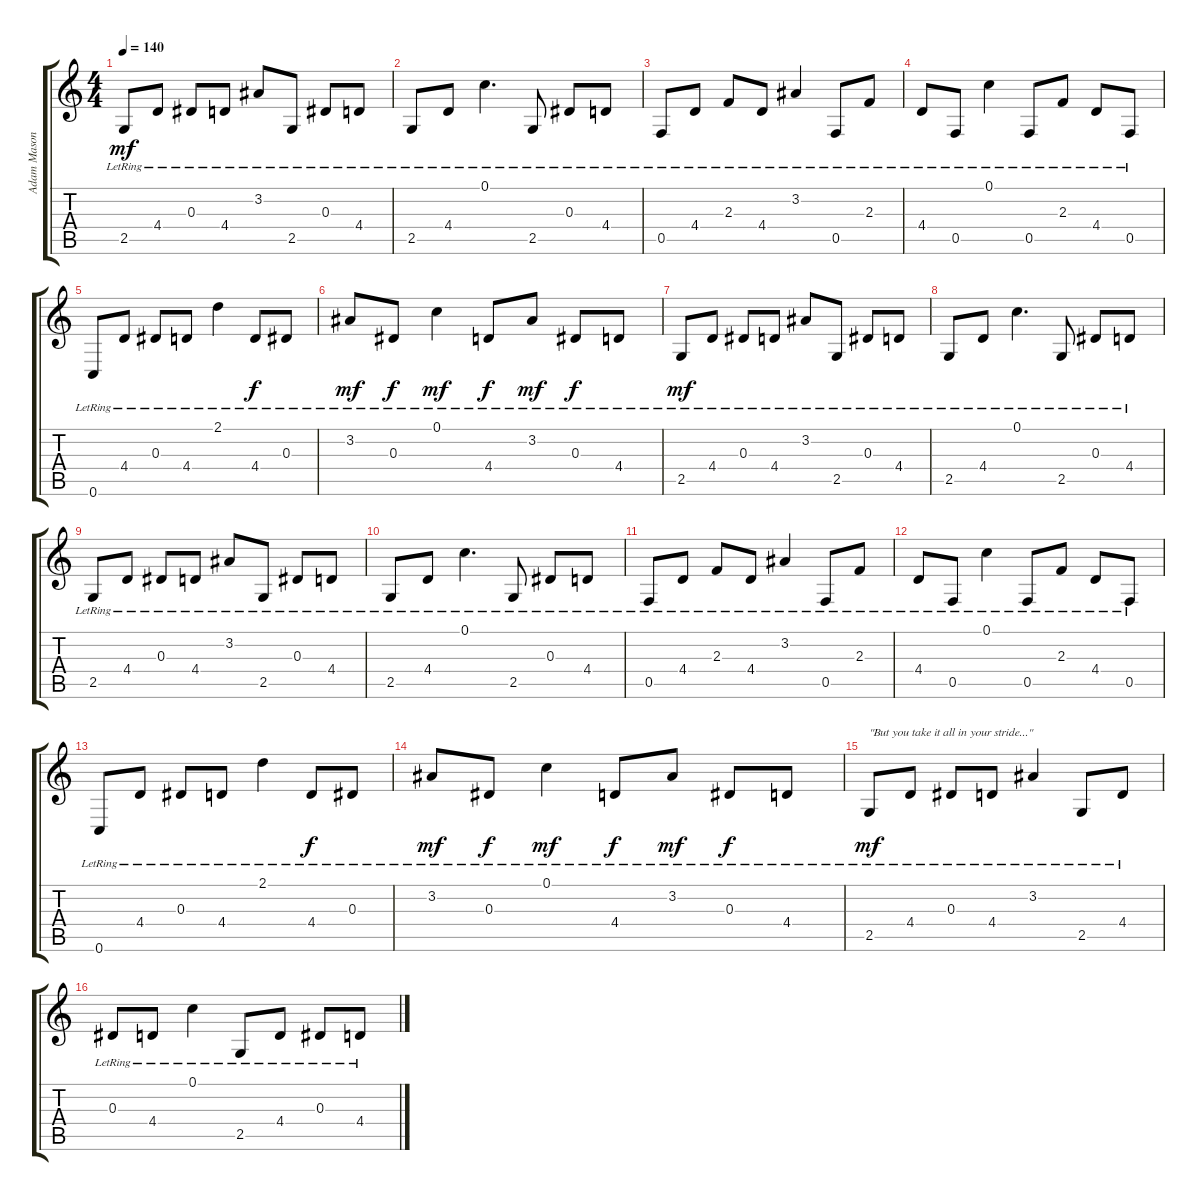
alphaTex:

\track ("Adam Mason (Rythm Guitar)" "Adam Mason") {instrument distortionguitar}
\staff {score tabs}
\tuning (C4 G3 Eb3 Bb2 F2 C2) {hide}
\ts (4 4)
\tempo 140
\clef g2
\ks c
2.5{lr}.8{dy mf} 4.4{lr}.8 0.3{lr}.8 4.4{lr}.8 3.2{lr}.8 2.5{lr}.8 0.3{lr}.8 4.4{lr}.8 |
2.5{lr}.8 4.4{lr}.8 0.1{lr}.4{d} 2.5{lr}.8 0.3{lr}.8 4.4{lr}.8 |
0.5{lr}.8 4.4{lr}.8 2.3{lr}.8 4.4{lr}.8 3.2{lr}.4 0.5{lr}.8 2.3{lr}.8 |
4.4{lr}.8 0.5{lr}.8 0.1{lr}.4 0.5{lr}.8 2.3{lr}.8 4.4{lr}.8 0.5{lr}.8 |
0.6{lr}.8 4.4{lr}.8 0.3{lr}.8 4.4{lr}.8 2.1{lr}.4 4.4{lr}.8{dy f} 0.3{lr}.8 |
3.2{lr}.8{dy mf} 0.3{lr}.8{dy f} 0.1{lr}.4{dy mf} 4.4{lr}.8{dy f} 3.2{lr}.8{dy mf} 0.3{lr}.8{dy f} 4.4{lr}.8 |
2.5{lr}.8{dy mf} 4.4{lr}.8 0.3{lr}.8 4.4{lr}.8 3.2{lr}.8 2.5{lr}.8 0.3{lr}.8 4.4{lr}.8 |
2.5{lr}.8 4.4{lr}.8 0.1{lr}.4{d} 2.5{lr}.8 0.3{lr}.8 4.4{lr}.8 |
2.5{lr}.8 4.4{lr}.8 0.3{lr}.8 4.4{lr}.8 3.2{lr}.8 2.5{lr}.8 0.3{lr}.8 4.4{lr}.8 |
2.5{lr}.8 4.4{lr}.8 0.1{lr}.4{d} 2.5{lr}.8 0.3{lr}.8 4.4{lr}.8 |
0.5{lr}.8 4.4{lr}.8 2.3{lr}.8 4.4{lr}.8 3.2{lr}.4 0.5{lr}.8 2.3{lr}.8 |
4.4{lr}.8 0.5{lr}.8 0.1{lr}.4 0.5{lr}.8 2.3{lr}.8 4.4{lr}.8 0.5{lr}.8 |
0.6{lr}.8 4.4{lr}.8 0.3{lr}.8 4.4{lr}.8 2.1{lr}.4 4.4{lr}.8{dy f} 0.3{lr}.8 |
3.2{lr}.8{dy mf} 0.3{lr}.8{dy f} 0.1{lr}.4{dy mf} 4.4{lr}.8{dy f} 3.2{lr}.8{dy mf} 0.3{lr}.8{dy f} 4.4{lr}.8 |
2.5{lr}.8{txt "\"But you take it all in your stride...\"" dy mf} 4.4{lr}.8 0.3{lr}.8 4.4{lr}.8 3.2{lr}.4 2.5{lr}.8 4.4{lr}.8 |
0.3{lr}.8 4.4{lr}.8 0.1{lr}.4 2.5{lr}.8 4.4{lr}.8 0.3{lr}.8 4.4{lr}.8
